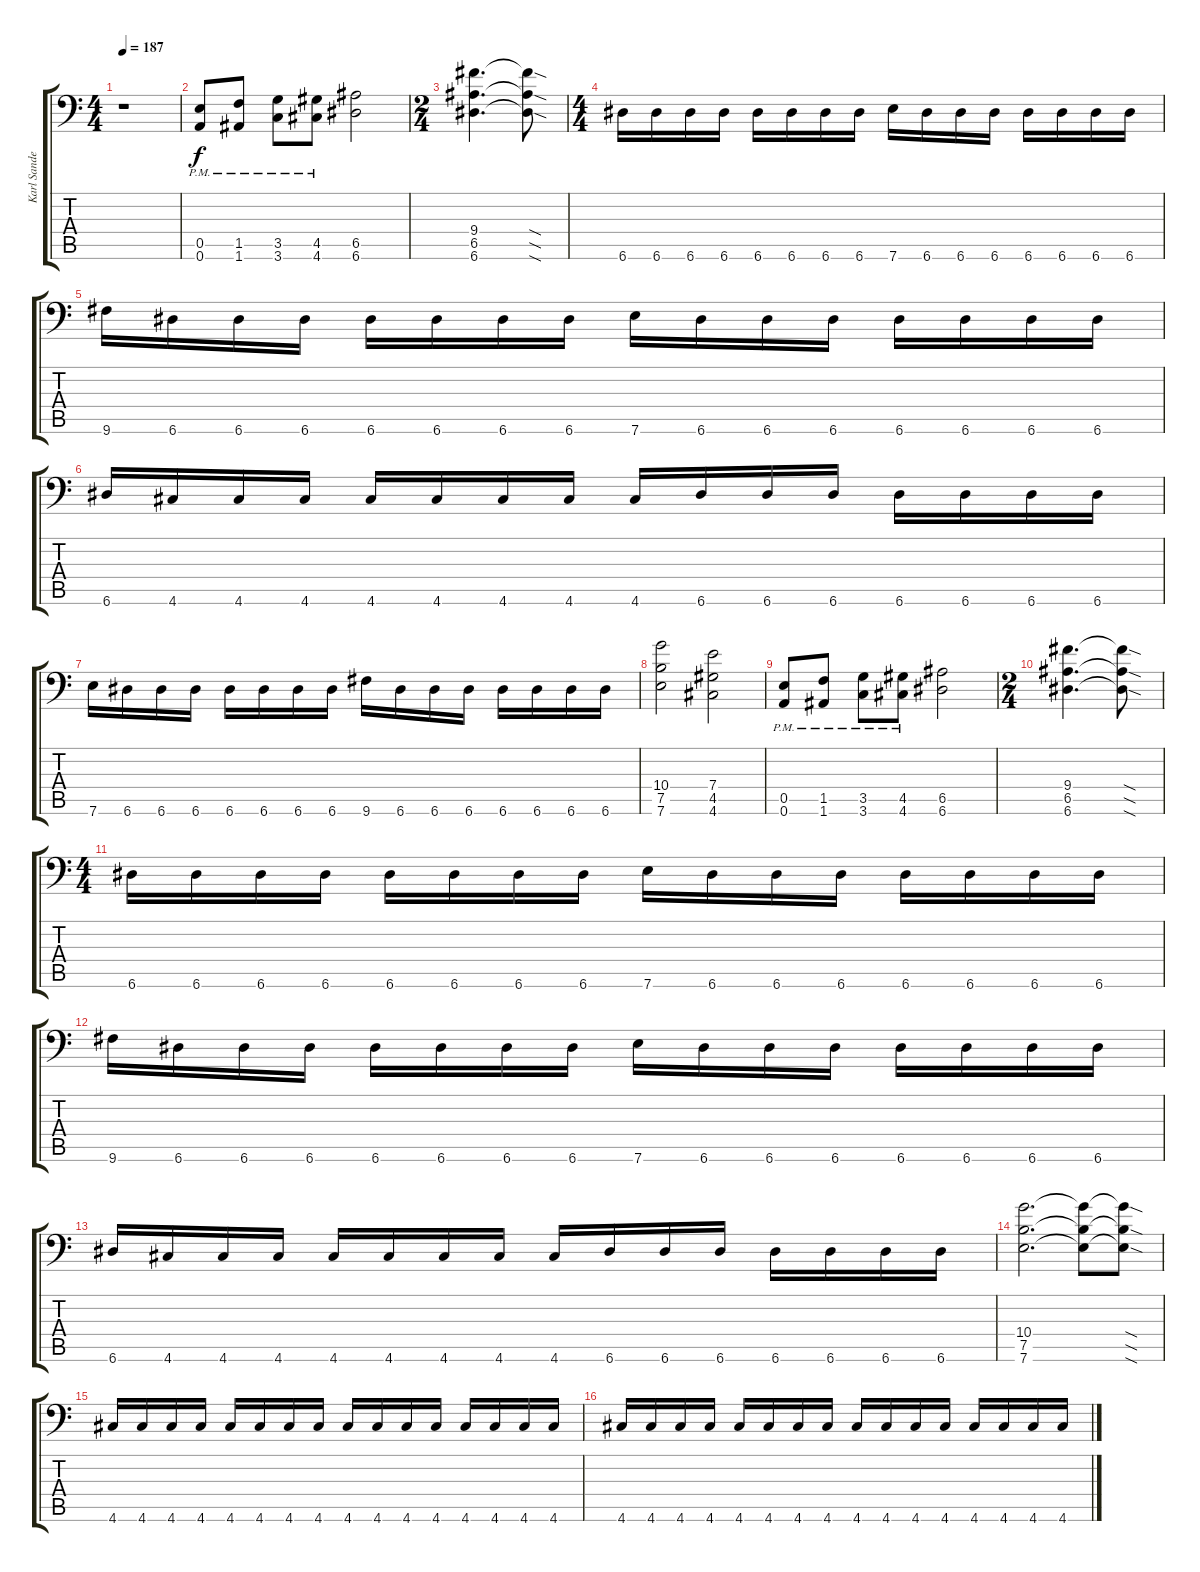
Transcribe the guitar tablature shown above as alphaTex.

\track ("Karl Sanders" "Karl Sande") {instrument distortionguitar}
\staff {score tabs}
\tuning (B3 Gb3 D3 A2 E2 A1) {hide}
\ts (4 4)
\tempo 187
\clef f4
\ks c
r.1{dy f instrument distortionguitar} |
(0.5{pm} 0.6{pm}).8 (1.5{pm} 1.6{pm}).8 (3.5{pm} 3.6{pm}).8 (4.5{pm} 4.6{pm}).8 (6.5 6.6).2 |
\ts (2 4)
(9.4 6.5 6.6).4{d} (9.4{sod t} 6.5{sod t} 6.6{sod t}).8 |
\ts (4 4)
6.6.16 6.6.16 6.6.16 6.6.16 6.6.16 6.6.16 6.6.16 6.6.16 7.6.16 6.6.16 6.6.16 6.6.16 6.6.16 6.6.16 6.6.16 6.6.16 |
9.6.16 6.6.16 6.6.16 6.6.16 6.6.16 6.6.16 6.6.16 6.6.16 7.6.16 6.6.16 6.6.16 6.6.16 6.6.16 6.6.16 6.6.16 6.6.16 |
6.6.16 4.6.16 4.6.16 4.6.16 4.6.16 4.6.16 4.6.16 4.6.16 4.6.16 6.6.16 6.6.16 6.6.16 6.6.16 6.6.16 6.6.16 6.6.16 |
7.6.16 6.6.16 6.6.16 6.6.16 6.6.16 6.6.16 6.6.16 6.6.16 9.6.16 6.6.16 6.6.16 6.6.16 6.6.16 6.6.16 6.6.16 6.6.16 |
(10.4 7.5 7.6).2 (7.4 4.5 4.6).2 |
(0.5{pm} 0.6{pm}).8 (1.5{pm} 1.6{pm}).8 (3.5{pm} 3.6{pm}).8 (4.5{pm} 4.6{pm}).8 (6.5 6.6).2 |
\ts (2 4)
(9.4 6.5 6.6).4{d} (9.4{sod t} 6.5{sod t} 6.6{sod t}).8 |
\ts (4 4)
6.6.16 6.6.16 6.6.16 6.6.16 6.6.16 6.6.16 6.6.16 6.6.16 7.6.16 6.6.16 6.6.16 6.6.16 6.6.16 6.6.16 6.6.16 6.6.16 |
9.6.16 6.6.16 6.6.16 6.6.16 6.6.16 6.6.16 6.6.16 6.6.16 7.6.16 6.6.16 6.6.16 6.6.16 6.6.16 6.6.16 6.6.16 6.6.16 |
6.6.16 4.6.16 4.6.16 4.6.16 4.6.16 4.6.16 4.6.16 4.6.16 4.6.16 6.6.16 6.6.16 6.6.16 6.6.16 6.6.16 6.6.16 6.6.16 |
(10.4 7.5 7.6).2{d} (10.4{t} 7.5{t} 7.6{t}).8 (10.4{sod t} 7.5{sod t} 7.6{sod t}).8 |
4.6.16 4.6.16 4.6.16 4.6.16 4.6.16 4.6.16 4.6.16 4.6.16 4.6.16 4.6.16 4.6.16 4.6.16 4.6.16 4.6.16 4.6.16 4.6.16 |
4.6.16 4.6.16 4.6.16 4.6.16 4.6.16 4.6.16 4.6.16 4.6.16 4.6.16 4.6.16 4.6.16 4.6.16 4.6.16 4.6.16 4.6.16 4.6.16
